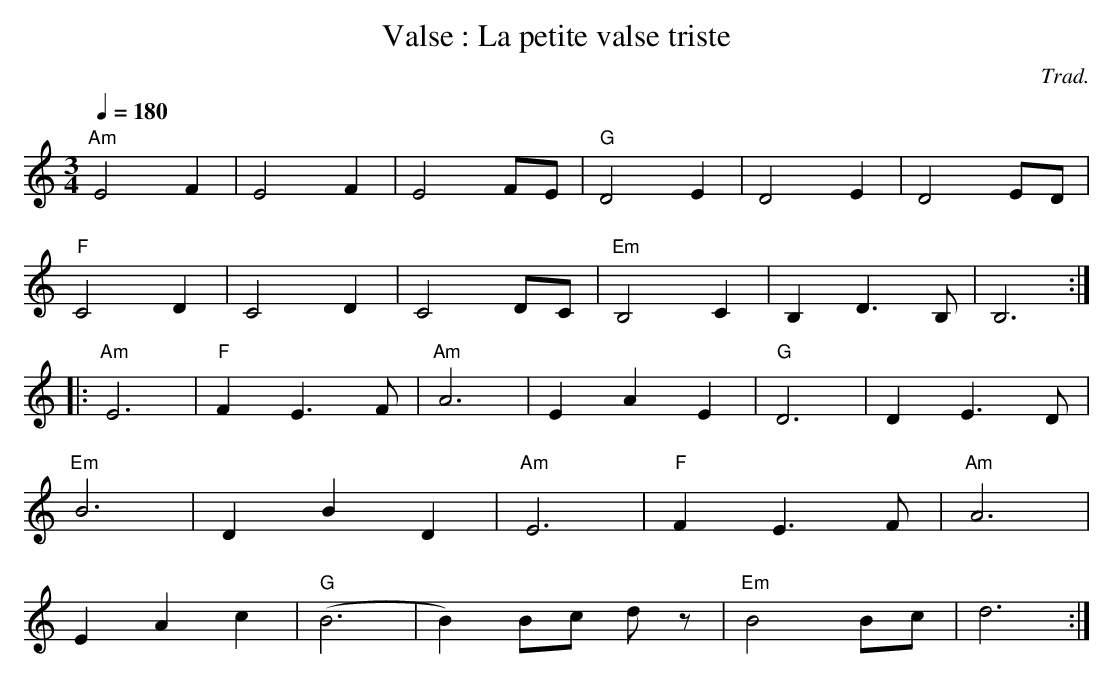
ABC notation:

X:1
T:Valse : La petite valse triste
C:Trad.
M:3/4
L:1/16
K:C
Q:1/4=180
"Am"E8 F4 | E8 F4 | E8 F2E2 | "G"D8 E4 | D8 E4 | D8 E2D2 |
"F"C8 D4 | C8 D4 | C8 D2C2 | "Em"B,8 C4 | B,4 D6B,2 | B,12 ::
"Am"E12 | "F"F4 E6F2 | "Am"A12 | E4 A4 E4 | "G"D12 | D4 E6D2 |
"Em"B12 | D4 B4 D4 | "Am"E12 | "F"F4 E6F2 | "Am"A12 |
E4 A4 c4 | "G"(B12 | B4) B2c2 d2 z2 | "Em"B8 B2c2 | d12 :|
